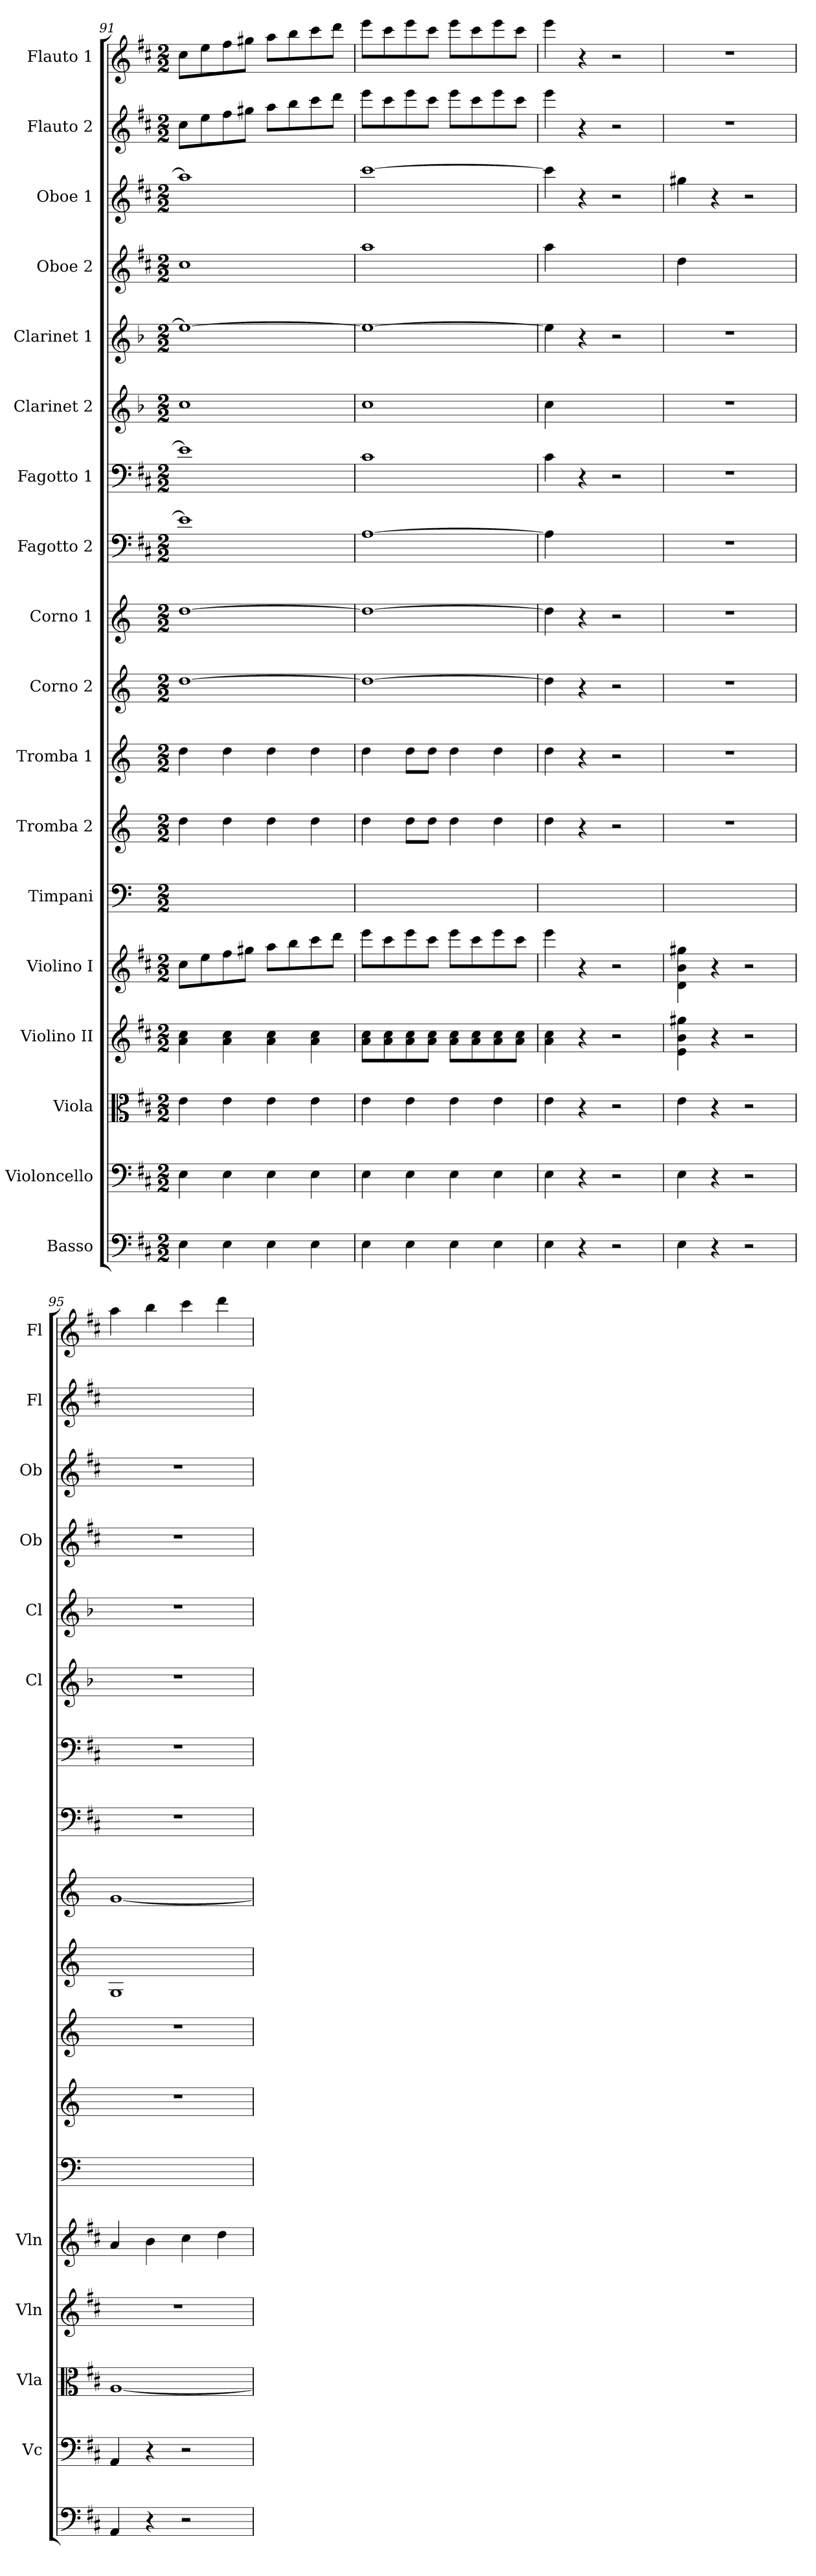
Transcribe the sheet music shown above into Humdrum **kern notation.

**kern	**kern	**kern	**kern	**kern	**kern	**kern	**kern	**kern	**kern	**kern	**kern	**kern	**kern	**kern	**kern	**kern	**kern
*part18	*part17	*part16	*part15	*part14	*part13	*part12	*part11	*part10	*part9	*part8	*part7	*part6	*part5	*part4	*part3	*part2	*part1
*staff18	*staff17	*staff16	*staff15	*staff14	*staff13	*staff12	*staff11	*staff10	*staff9	*staff8	*staff7	*staff6	*staff5	*staff4	*staff3	*staff2	*staff1
*I"Basso	*I"Violoncello	*I"Viola	*I"Violino II	*I"Violino I	*I"Timpani	*I"Tromba 2	*I"Tromba 1	*I"Corno 2	*I"Corno 1	*I"Fagotto 2	*I"Fagotto 1	*I"Clarinet 2	*I"Clarinet 1	*I"Oboe 2	*I"Oboe 1	*I"Flauto 2	*I"Flauto 1
*	*I'Vc	*I'Vla	*I'Vln	*I'Vln	*	*	*	*	*	*	*	*I'Cl	*I'Cl	*I'Ob	*I'Ob	*I'Fl	*I'Fl
*clefF4	*clefF4	*clefC3	*clefG2	*clefG2	*clefF4	*clefG2	*clefG2	*clefG2	*clefG2	*clefF4	*clefF4	*clefG2	*clefG2	*clefG2	*clefG2	*clefG2	*clefG2
*ITrd7c12	*	*	*	*	*	*ITrd-1c-2	*ITrd-1c-2	*ITrd6c10	*ITrd6c10	*	*	*ITrd2c3	*ITrd2c3	*	*	*	*
*k[f#c#]	*k[f#c#]	*k[f#c#]	*k[f#c#]	*k[f#c#]	*	*	*	*	*	*k[f#c#]	*k[f#c#]	*k[f#c#]	*k[f#c#]	*k[f#c#]	*k[f#c#]	*k[f#c#]	*k[f#c#]
*M2/2	*M2/2	*M2/2	*M2/2	*M2/2	*M2/2	*M2/2	*M2/2	*M2/2	*M2/2	*M2/2	*M2/2	*M2/2	*M2/2	*M2/2	*M2/2	*M2/2	*M2/2
=91	=91	=91	=91	=91	=91	=91	=91	=91	=91	=91	=91	=91	=91	=91	=91	=91	=91
4EE	4E	4e	4a 4cc#	8cc#\L	1ryy	4ee	4ee	[1e	[1e	1e]	1e]	1a	1cc#_	1cc#	1aa]	8cc#\L	8cc#\L
.	.	.	.	8ee\	.	.	.	.	.	.	.	.	.	.	.	8ee\	8ee\
4EE	4E	4e	4a 4cc#	8ff#\	.	4ee	4ee	.	.	.	.	.	.	.	.	8ff#\	8ff#\
.	.	.	.	8gg#X\J	.	.	.	.	.	.	.	.	.	.	.	8gg#X\J	8gg#X\J
4EE	4E	4e	4a 4cc#	8aa\L	.	4ee	4ee	.	.	.	.	.	.	.	.	8aa\L	8aa\L
.	.	.	.	8bb\	.	.	.	.	.	.	.	.	.	.	.	8bb\	8bb\
4EE	4E	4e	4a 4cc#	8ccc#\	.	4ee	4ee	.	.	.	.	.	.	.	.	8ccc#\	8ccc#\
.	.	.	.	8ddd\J	.	.	.	.	.	.	.	.	.	.	.	8ddd\J	8ddd\J
=92	=92	=92	=92	=92	=92	=92	=92	=92	=92	=92	=92	=92	=92	=92	=92	=92	=92
4EE	4E	4e	8a\ 8cc#\L	8eee\L	1ryy	4ee	4ee	1e_	1e_	[1A	1c#	1a	1cc#_	1aa	[1ccc#	8eee\L	8eee\L
.	.	.	8a\ 8cc#\	8ccc#\	.	.	.	.	.	.	.	.	.	.	.	8ccc#\	8ccc#\
4EE	4E	4e	8a\ 8cc#\	8eee\	.	8ee\L	8ee\L	.	.	.	.	.	.	.	.	8eee\	8eee\
.	.	.	8a\ 8cc#\J	8ccc#\J	.	8ee\J	8ee\J	.	.	.	.	.	.	.	.	8ccc#\J	8ccc#\J
4EE	4E	4e	8a\ 8cc#\L	8eee\L	.	4ee	4ee	.	.	.	.	.	.	.	.	8eee\L	8eee\L
.	.	.	8a\ 8cc#\	8ccc#\	.	.	.	.	.	.	.	.	.	.	.	8ccc#\	8ccc#\
4EE	4E	4e	8a\ 8cc#\	8eee\	.	4ee	4ee	.	.	.	.	.	.	.	.	8eee\	8eee\
.	.	.	8a\ 8cc#\J	8ccc#\J	.	.	.	.	.	.	.	.	.	.	.	8ccc#\J	8ccc#\J
=93	=93	=93	=93	=93	=93	=93	=93	=93	=93	=93	=93	=93	=93	=93	=93	=93	=93
4EE	4E	4e	4a 4cc#	4eee	1ryy	4ee	4ee	4e]	4e]	4A]	4c#	4a	4cc#]	4aa	4ccc#]	4eee	4eee
4r	4r	4r	4r	4r	.	4r	4r	4r	4r	4ryy	4r	4ryy	4r	4ryy	4r	4r	4r
2r	2r	2r	2r	2r	.	2r	2r	2r	2r	2ryy	2r	2ryy	2r	2ryy	2r	2r	2r
=94	=94	=94	=94	=94	=94	=94	=94	=94	=94	=94	=94	=94	=94	=94	=94	=94	=94
4EE	4E	4e	4e 4b 4gg#X	4d 4b 4gg#X	1ryy	1r	1r	1r	1r	1r	1r	1r	1r	4dd	4gg#X	1r	1r
4r	4r	4r	4r	4r	.	.	.	.	.	.	.	.	.	4ryy	4r	.	.
2r	2r	2r	2r	2r	.	.	.	.	.	.	.	.	.	2ryy	2r	.	.
=95	=95	=95	=95	=95	=95	=95	=95	=95	=95	=95	=95	=95	=95	=95	=95	=95	=95
4AAA	4AA	[1A	1r	4a	1ryy	1r	1r	1AA	[1A	1r	1r	1r	1r	1r	1r	1ryy	4aa
4r	4r	.	.	4b	.	.	.	.	.	.	.	.	.	.	.	.	4bb
2r	2r	.	.	4cc#	.	.	.	.	.	.	.	.	.	.	.	.	4ccc#
.	.	.	.	4dd	.	.	.	.	.	.	.	.	.	.	.	.	4ddd
=	=	=	=	=	=	=	=	=	=	=	=	=	=	=	=	=	=
*-	*-	*-	*-	*-	*-	*-	*-	*-	*-	*-	*-	*-	*-	*-	*-	*-	*-
